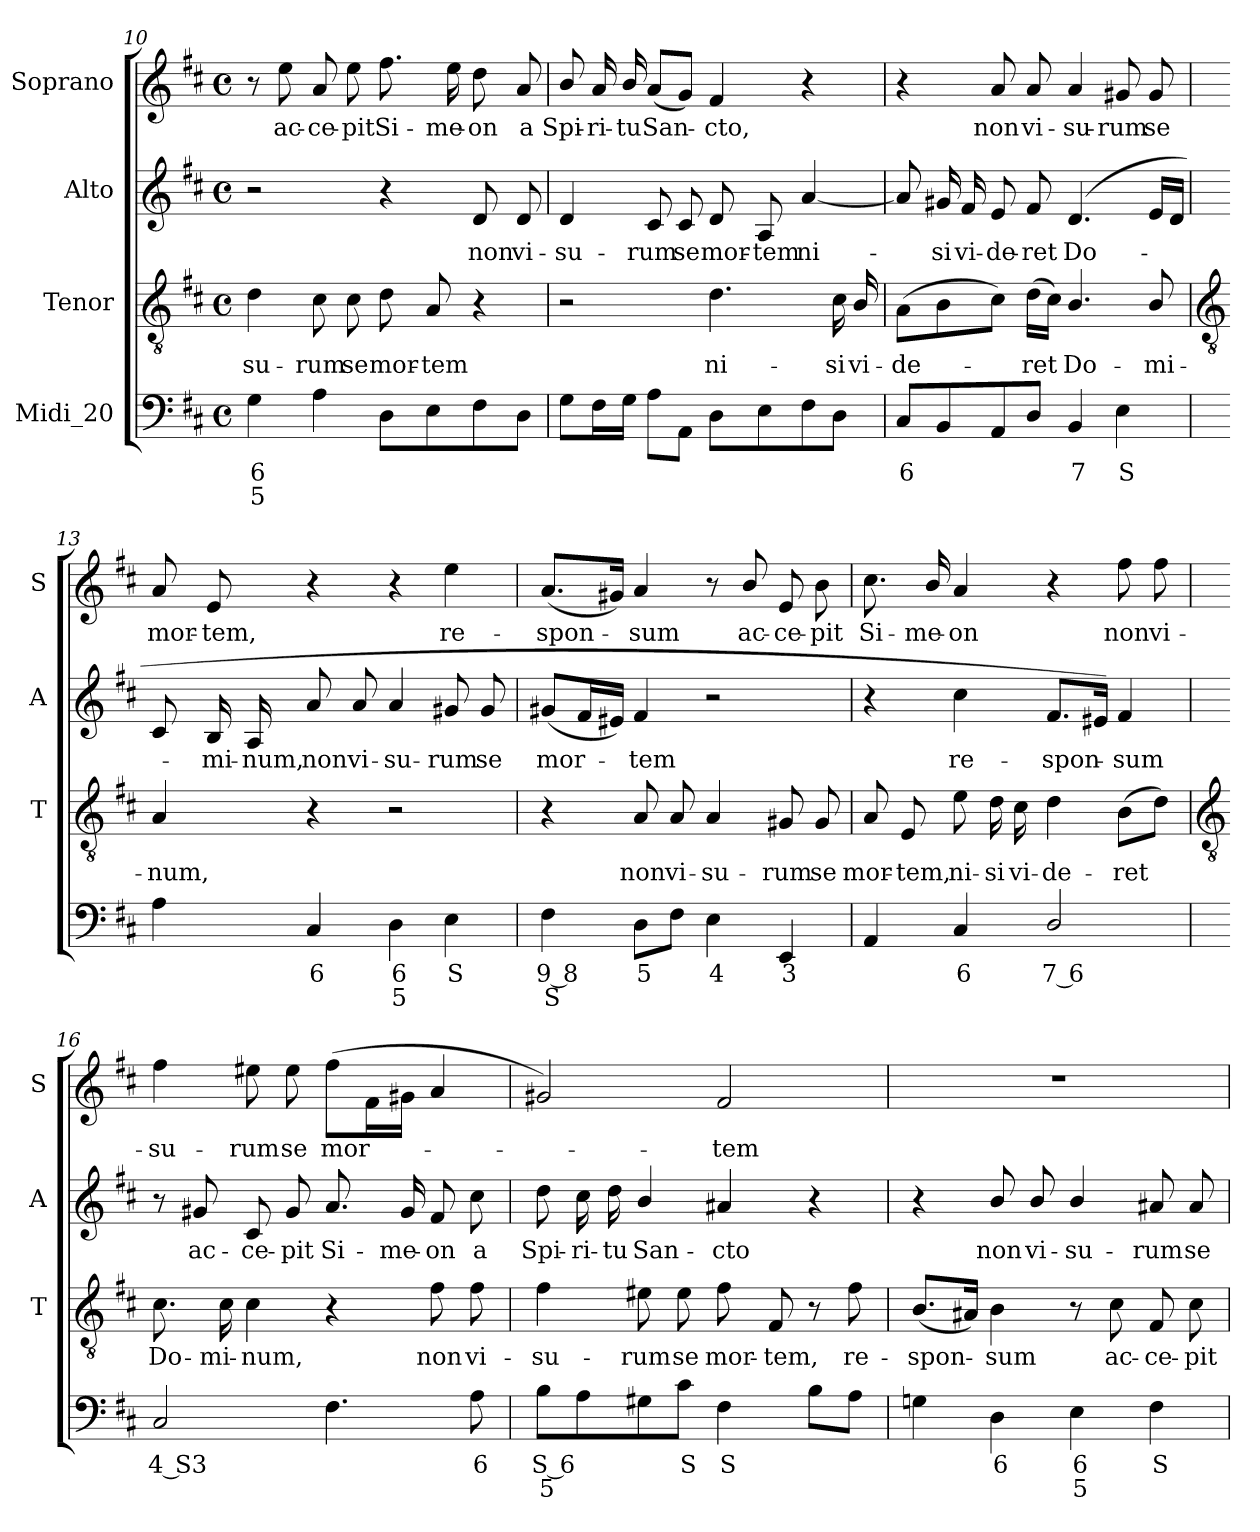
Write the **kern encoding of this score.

**kern	**text	**text	**kern	**text	**kern	**text	**kern	**text
*part4	*part4	*part4	*part3	*part3	*part2	*part2	*part1	*part1
*staff4	*staff4	*staff4	*staff3	*staff3	*staff2	*staff2	*staff1	*staff1
*I"Midi_20	*	*	*I"Tenor	*	*I"Alto	*	*I"Soprano	*
*	*	*	*I'T	*	*I'A	*	*I'S	*
!!LO:LB:g=z
*clefF4	*	*	*clefGv2	*	*clefG2	*	*clefG2	*
*k[f#c#]	*	*	*k[f#c#]	*	*k[f#c#]	*	*k[f#c#]	*
*D:	*	*	*D:	*	*D:	*	*D:	*
*M4/4	*	*	*M4/4	*	*M4/4	*	*M4/4	*
*met(c)	*	*	*met(c)	*	*met(c)	*	*met(c)	*
=10	=10	=10	=10	=10	=10	=10	=10	=10
!	!LO:LY:b	!LO:LY:b	!	!LO:LY:b	!	!	!	!
4G	6	5	4d	-su-	2r	.	8r	.
!	!	!	!	!	!	!	!	!LO:LY:b
.	.	.	.	.	.	.	8ee	ac-
!	!	!	!	!LO:LY:b	!	!	!	!LO:LY:b
4A	.	.	8c#	-rum	.	.	8a	-ce-
!	!	!	!	!LO:LY:b	!	!	!	!LO:LY:b
.	.	.	8c#	se	.	.	8ee	-pit
!	!	!	!	!LO:LY:b	!	!	!	!LO:LY:b
8DL	.	.	8d	mor-	4r	.	8.ff#	Si-
!	!	!	!	!LO:LY:b	!	!	!	!
8E	.	.	8A	-tem	.	.	.	.
!	!	!	!	!	!	!	!	!LO:LY:b
.	.	.	.	.	.	.	16ee	-me-
!	!	!	!	!	!	!LO:LY:b	!	!LO:LY:b
8F#	.	.	4r	.	8d	non	8dd	-on
!	!	!	!	!	!	!LO:LY:b	!	!LO:LY:b
8DJ	.	.	.	.	8d	vi-	8a	a
=11	=11	=11	=11	=11	=11	=11	=11	=11
!	!	!	!	!	!	!LO:LY:b	!	!LO:LY:b
8GL	.	.	2r	.	4d	-su-	8b/	Spi-
!	!	!	!	!	!	!	!	!LO:LY:b
16F#L	.	.	.	.	.	.	16a	-ri-
!	!	!	!	!	!	!	!	!LO:LY:b
16GJJ	.	.	.	.	.	.	16b/	-tu
!	!	!	!	!	!	!LO:LY:b	!	!LO:LY:b
8AL	.	.	.	.	8c#	-rum	(<8aL	San-
!	!	!	!	!	!	!LO:LY:b	!	!
8AAJ	.	.	.	.	8c#	se	8gJ)	.
!	!	!	!	!LO:LY:b	!	!LO:LY:b	!	!LO:LY:b
8DL	.	.	4.d	ni-	8d	mor-	4f#	cto,
!	!	!	!	!	!	!LO:LY:b	!	!
8E	.	.	.	.	8A	-tem	.	.
!	!	!	!	!	!	!LO:LY:b	!	!
8F#	.	.	.	.	[4a	ni-	4r	.
!	!	!	!	!LO:LY:b	!	!	!	!
8DJ	.	.	16c#	-si	.	.	.	.
!	!	!	!	!LO:LY:b	!	!	!	!
.	.	.	16B/	vi-	.	.	.	.
=12	=12	=12	=12	=12	=12	=12	=12	=12
!	!LO:LY:b	!	!	!LO:LY:b	!	!	!	!
8C#L	6	.	(>8AL	-de-	8a]	.	4r	.
!	!	!	!	!	!	!LO:LY:b	!	!
8BB	.	.	8B	.	16g#X	si	.	.
!	!	!	!	!	!	!LO:LY:b	!	!
.	.	.	.	.	16f#	vi-	.	.
!	!	!	!	!	!	!LO:LY:b	!	!LO:LY:b
8AA	.	.	8c#J)	.	8e	-de-	8a	non
!	!	!	!	!LO:LY:b	!	!LO:LY:b	!	!LO:LY:b
8DJ	.	.	(>16dLL	ret	8f#	-ret	8a	vi-
.	.	.	16c#JJ)	.	.	.	.	.
!	!LO:LY:b	!	!	!LO:LY:b	!	!LO:LY:b	!	!LO:LY:b
4BB	7	.	4.B/	Do-	(<4.d	Do-	4a	-su-
!	!LO:LY:b	!	!	!	!	!	!	!LO:LY:b
4E	S	.	.	.	.	.	8g#X	-rum
!	!	!	!	!LO:LY:b	!	!	!	!LO:LY:b
.	.	.	8B/	-mi-	16eLL	.	8g#	se
.	.	.	.	.	16dJJ	.	.	.
!!LO:LB:g=z
=13	=13	=13	=13	=13	=13	=13	=13	=13
*	*	*	*clefGv2	*	*	*	*	*
!	!	!	!	!LO:LY:b	!	!	!	!LO:LY:b
4A	.	.	4A	-num,	8c#	.	8a	mor-
!	!	!	!	!	!	!LO:LY:b	!	!LO:LY:b
.	.	.	.	.	16B	mi-	8e	-tem,
!	!	!	!	!	!	!LO:LY:b	!	!
.	.	.	.	.	16A	-num,	.	.
!	!LO:LY:b	!	!	!	!	!LO:LY:b	!	!
4C#	6	.	4r	.	8a	non	4r	.
!	!	!	!	!	!	!LO:LY:b	!	!
.	.	.	.	.	8a	vi-	.	.
!	!LO:LY:b	!LO:LY:b	!	!	!	!LO:LY:b	!	!
4D	6	5	2r	.	4a	-su-	4r	.
!	!LO:LY:b	!	!	!	!	!LO:LY:b	!	!LO:LY:b
4E	S	.	.	.	8g#X	-rum	4ee	re-
!	!	!	!	!	!	!LO:LY:b	!	!
.	.	.	.	.	8g#	se	.	.
=14	=14	=14	=14	=14	=14	=14	=14	=14
!	!LO:LY:b	!LO:LY:b	!	!	!	!LO:LY:b	!	!LO:LY:b
4F#	9 8	S	4r	.	(<8g#XL	mor-	(<8.aL	-spon-
.	.	.	.	.	16f#L	.	.	.
.	.	.	.	.	16e#XJJ)	.	16g#XJ)	.
!	!LO:LY:b	!	!	!LO:LY:b	!	!LO:LY:b	!	!LO:LY:b
8DL	5	.	8A	non	4f#	tem	4a	sum
!	!	!	!	!LO:LY:b	!	!	!	!
8F#J	.	.	8A	vi-	.	.	.	.
!	!LO:LY:b	!	!	!LO:LY:b	!	!	!	!
4E	4	.	4A	-su-	2r	.	8r	.
!	!	!	!	!	!	!	!	!LO:LY:b
.	.	.	.	.	.	.	8b/	ac-
!	!LO:LY:b	!	!	!LO:LY:b	!	!	!	!LO:LY:b
4EE	3	.	8G#X	-rum	.	.	8e	-ce-
!	!	!	!	!LO:LY:b	!	!	!	!LO:LY:b
.	.	.	8G#	se	.	.	8b	-pit
=15	=15	=15	=15	=15	=15	=15	=15	=15
!	!	!	!	!LO:LY:b	!	!	!	!LO:LY:b
4AA	.	.	8A	mor-	4r	.	8.cc#	Si-
!	!	!	!	!LO:LY:b	!	!	!	!
.	.	.	8E	-tem,	.	.	.	.
!	!	!	!	!	!	!	!	!LO:LY:b
.	.	.	.	.	.	.	16b/	-me-
!	!LO:LY:b	!	!	!LO:LY:b	!	!LO:LY:b	!	!LO:LY:b
4C#	6	.	8e	ni-	4cc#	re-	4a	-on
!	!	!	!	!LO:LY:b	!	!	!	!
.	.	.	16d	-si	.	.	.	.
!	!	!	!	!LO:LY:b	!	!	!	!
.	.	.	16c#	vi-	.	.	.	.
!	!LO:LY:b	!	!	!LO:LY:b	!	!LO:LY:b	!	!
2D/	7 6	.	4d	-de-	8.f#L	-spon-	4r	.
.	.	.	.	.	16e#XJ)	.	.	.
!	!	!	!	!LO:LY:b	!	!LO:LY:b	!	!LO:LY:b
.	.	.	(>8BL	-ret	4f#	sum	8ff#	non
!	!	!	!	!	!	!	!	!LO:LY:b
.	.	.	8dJ)	.	.	.	8ff#	vi-
!!LO:LB:g=z
=16	=16	=16	=16	=16	=16	=16	=16	=16
*	*	*	*clefGv2	*	*	*	*	*
!	!LO:LY:b	!	!	!LO:LY:b	!	!	!	!LO:LY:b
2C#	4 S3	.	8.c#	Do-	8r	.	4ff#	-su-
!	!	!	!	!	!	!LO:LY:b	!	!
.	.	.	.	.	8g#X	ac-	.	.
!	!	!	!	!LO:LY:b	!	!	!	!
.	.	.	16c#	-mi-	.	.	.	.
!	!	!	!	!LO:LY:b	!	!LO:LY:b	!	!LO:LY:b
.	.	.	4c#	-num,	8c#	-ce-	8ee#X	-rum
!	!	!	!	!	!	!LO:LY:b	!	!LO:LY:b
.	.	.	.	.	8g#	-pit	8ee#	se
!	!	!	!	!	!	!LO:LY:b	!	!LO:LY:b
4.F#	.	.	4r	.	8.a	Si-	(>8ff#L	mor-
.	.	.	.	.	.	.	16f#L	.
!	!	!	!	!	!	!LO:LY:b	!	!
.	.	.	.	.	16g#	-me-	16g#XJJ	.
!	!	!	!	!LO:LY:b	!	!LO:LY:b	!	!
.	.	.	8f#	non	8f#	-on	4a	.
!	!LO:LY:b	!	!	!LO:LY:b	!	!LO:LY:b	!	!
8A	6	.	8f#	vi-	8cc#	a	.	.
=17	=17	=17	=17	=17	=17	=17	=17	=17
!	!LO:LY:b	!LO:LY:b	!	!LO:LY:b	!	!LO:LY:b	!	!
8BL	S 6	5	4f#	-su-	8dd	Spi-	2g#X)	.
!	!	!	!	!	!	!LO:LY:b	!	!
8A	.	.	.	.	16cc#	-ri-	.	.
!	!	!	!	!	!	!LO:LY:b	!	!
.	.	.	.	.	16dd	-tu	.	.
!	!	!	!	!LO:LY:b	!	!LO:LY:b	!	!
8G#X	.	.	8e#X	-rum	4b/	San-	.	.
!	!LO:LY:b	!	!	!LO:LY:b	!	!	!	!
8c#J	S	.	8e#	se	.	.	.	.
!	!LO:LY:b	!	!	!LO:LY:b	!	!LO:LY:b	!	!LO:LY:b
4F#	S	.	8f#	mor-	4a#X	-cto	2f#	tem
!	!	!	!	!LO:LY:b	!	!	!	!
.	.	.	8F#	-tem,	.	.	.	.
8BL	.	.	8r	.	4r	.	.	.
!	!	!	!	!LO:LY:b	!	!	!	!
8AJ	.	.	8f#	re-	.	.	.	.
=18	=18	=18	=18	=18	=18	=18	=18	=18
!	!	!	!	!LO:LY:b	!	!	!	!
4Gn	.	.	(<8.BL	-spon-	4r	.	1r	.
.	.	.	16A#XJ)	.	.	.	.	.
!	!LO:LY:b	!	!	!LO:LY:b	!	!LO:LY:b	!	!
4D	6	.	4B	sum	8b/	non	.	.
!	!	!	!	!	!	!LO:LY:b	!	!
.	.	.	.	.	8b/	vi-	.	.
!	!LO:LY:b	!LO:LY:b	!	!	!	!LO:LY:b	!	!
4E	6	5	8r	.	4b/	-su-	.	.
!	!	!	!	!LO:LY:b	!	!	!	!
.	.	.	8c#	ac-	.	.	.	.
!	!LO:LY:b	!	!	!LO:LY:b	!	!LO:LY:b	!	!
4F#	S	.	8F#	-ce-	8a#X	-rum	.	.
!	!	!	!	!LO:LY:b	!	!LO:LY:b	!	!
.	.	.	8c#	-pit	8a#	se	.	.
=	=	=	=	=	=	=	=	=
*-	*-	*-	*-	*-	*-	*-	*-	*-
